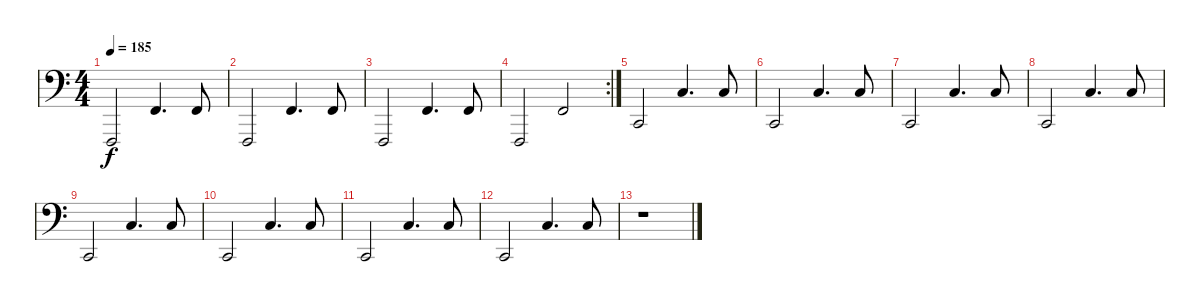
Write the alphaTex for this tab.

\track (" " " ") {instrument brightacousticpiano}
\staff {score}
\tuning (E1 D1 B0 G0 D0 B-1) {hide}
\ts (4 4)
\tempo 185
\clef f4
\ks c
3.2.2{dy f} 13.1.4{d} 15.2.8 |
3.2.2 13.1.4{d} 15.2.8 |
3.2.2 13.1.4{d} 15.2.8 |
\rc 2
3.2.2 13.1.2 |
8.1.2 20.1.4{d} 20.1.8 |
8.1.2 20.1.4{d} 20.1.8 |
8.1.2 20.1.4{d} 20.1.8 |
8.1.2 20.1.4{d} 20.1.8 |
8.1.2 20.1.4{d} 20.1.8 |
8.1.2 20.1.4{d} 20.1.8 |
8.1.2 20.1.4{d} 20.1.8 |
8.1.2 20.1.4{d} 20.1.8 |
r.1
